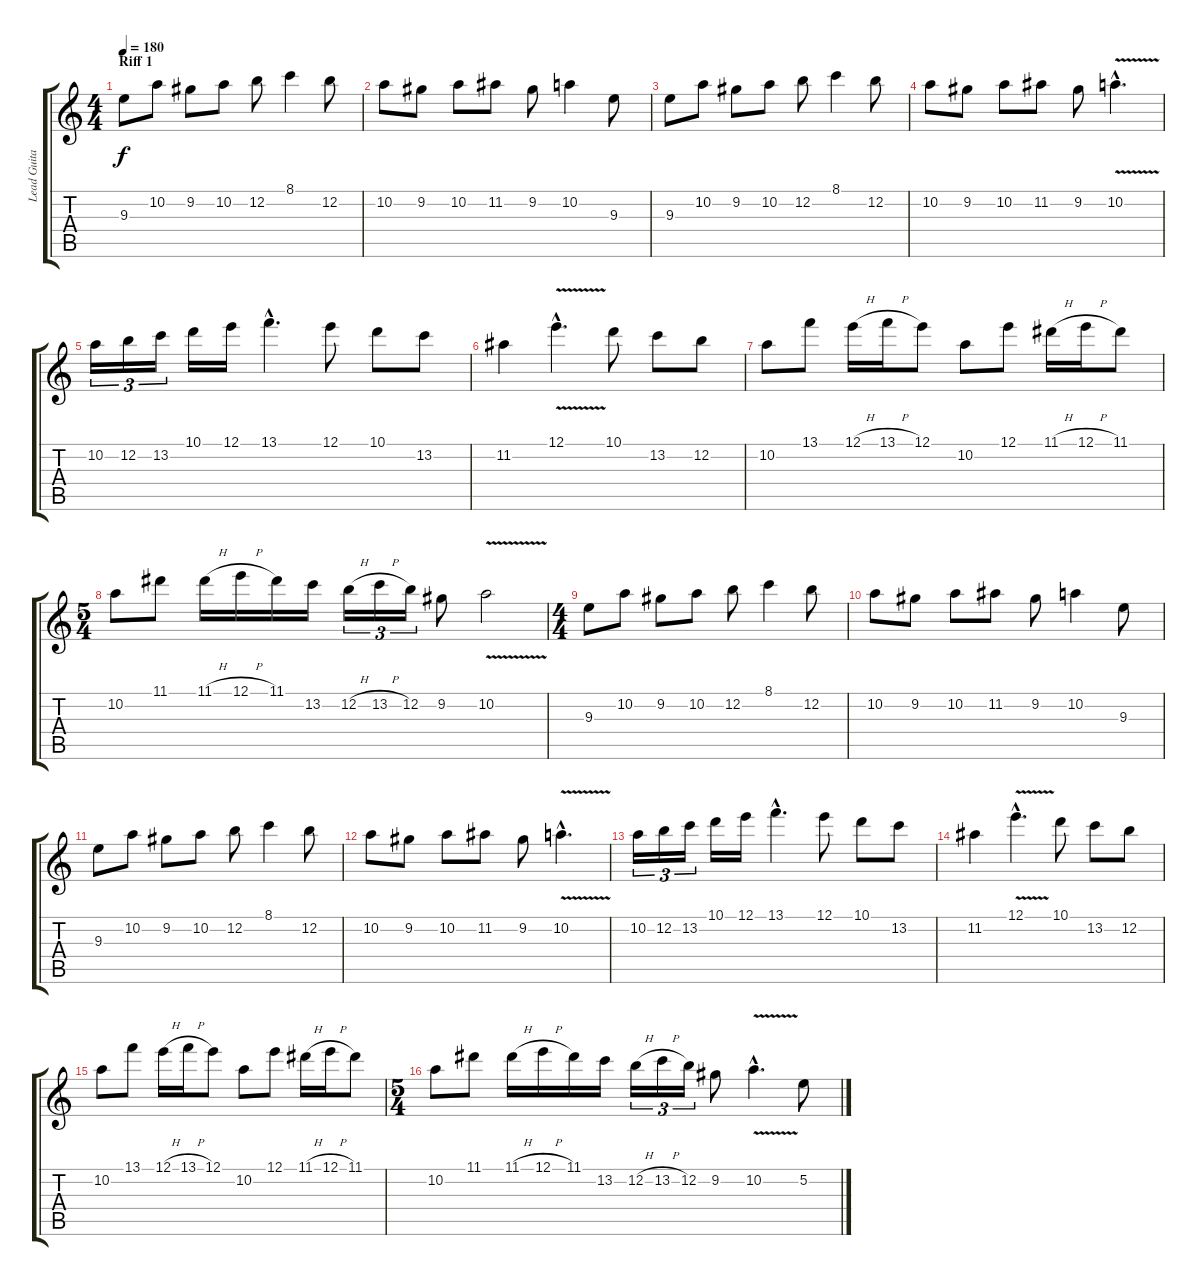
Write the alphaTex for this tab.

\track ("Lead Guitar" "Lead Guita") {instrument overdrivenguitar}
\staff {score tabs}
\tuning (E4 B3 G3 D3 A2 E2) {hide}
\ts (4 4)
\section ("" "Riff 1")
\tempo 180
\clef g2
\ks c
9.3.8{dy f} 10.2.8 9.2.8 10.2.8 12.2.8 8.1.4 12.2.8 |
10.2.8 9.2.8 10.2.8 11.2.8 9.2.8 10.2.4 9.3.8 |
9.3.8 10.2.8 9.2.8 10.2.8 12.2.8 8.1.4 12.2.8 |
10.2.8 9.2.8 10.2.8 11.2.8 9.2.8 10.2{v hac}.4{d} |
10.2.16{tu (3 2)} 12.2.16{tu (3 2)} 13.2.16{tu (3 2)} 10.1.16 12.1.16 13.1{hac}.4{d} 12.1.8 10.1.8 13.2.8 |
11.2.4 12.1{v hac}.4{d} 10.1.8 13.2.8 12.2.8 |
10.2.8 13.1.8 12.1{h}.16 13.1{h}.16 12.1.8 10.2.8 12.1.8 11.1{h}.16 12.1{h}.16 11.1.8 |
\ts (5 4)
10.2.8 11.1.8 11.1{h}.16 12.1{h}.16 11.1.16 13.2.16 12.2{h}.16{tu (3 2)} 13.2{h}.16{tu (3 2)} 12.2.16{tu (3 2)} 9.2.8 10.2{v}.2 |
\ts (4 4)
9.3.8 10.2.8 9.2.8 10.2.8 12.2.8 8.1.4 12.2.8 |
10.2.8 9.2.8 10.2.8 11.2.8 9.2.8 10.2.4 9.3.8 |
9.3.8 10.2.8 9.2.8 10.2.8 12.2.8 8.1.4 12.2.8 |
10.2.8 9.2.8 10.2.8 11.2.8 9.2.8 10.2{v hac}.4{d} |
10.2.16{tu (3 2)} 12.2.16{tu (3 2)} 13.2.16{tu (3 2)} 10.1.16 12.1.16 13.1{hac}.4{d} 12.1.8 10.1.8 13.2.8 |
11.2.4 12.1{v hac}.4{d} 10.1.8 13.2.8 12.2.8 |
10.2.8 13.1.8 12.1{h}.16 13.1{h}.16 12.1.8 10.2.8 12.1.8 11.1{h}.16 12.1{h}.16 11.1.8 |
\ts (5 4)
10.2.8 11.1.8 11.1{h}.16 12.1{h}.16 11.1.16 13.2.16 12.2{h}.16{tu (3 2)} 13.2{h}.16{tu (3 2)} 12.2.16{tu (3 2)} 9.2.8 10.2{v hac}.4{d} 5.2.8
